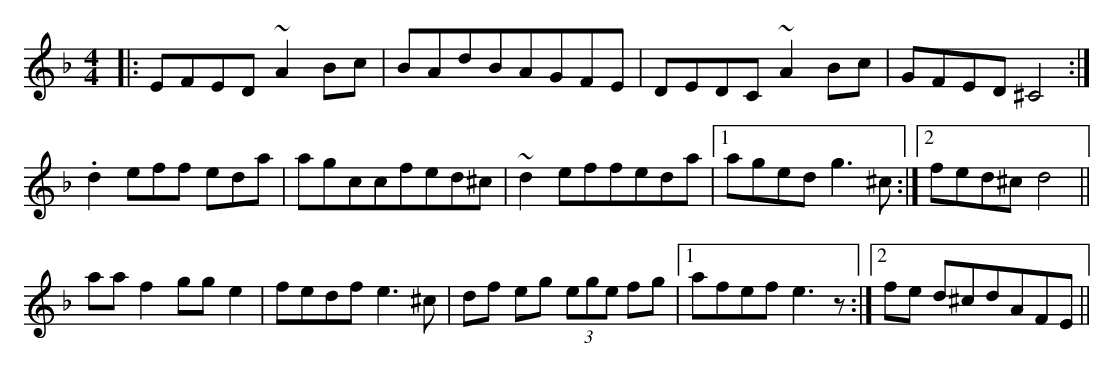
X:1
M:4/4
K:Dmin
|:EFED ~A2 Bc|BAdBAGFE|DEDC ~A2 Bc|GFED^C4:|
.d2eff eda|agccfed^c|~d2effeda|1 agedg3 ^c:|2 fed^cd4||
aaf2gge2|fedfe3 ^c|df eg (3ege fg|1 afef e3 z:|2 fe d^cdAFE||
